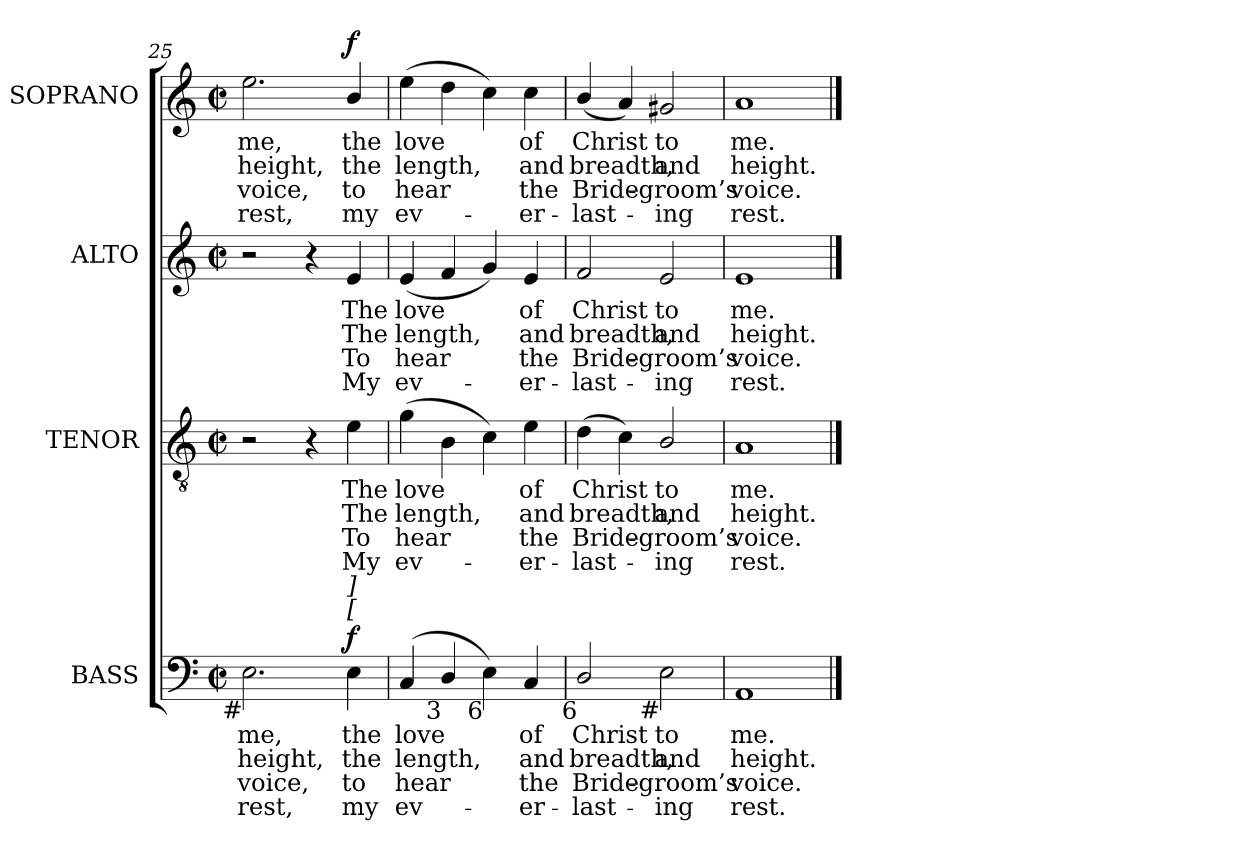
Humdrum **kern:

**kern	**text	**text	**text	**text	**dynam	**kern	**text	**text	**text	**text	**kern	**text	**text	**text	**text	**kern	**text	**text	**text	**text	**dynam
*part4	*part4	*part4	*part4	*part4	*part4	*part3	*part3	*part3	*part3	*part3	*part2	*part2	*part2	*part2	*part2	*part1	*part1	*part1	*part1	*part1	*part1
*staff4	*staff4	*staff4	*staff4	*staff4	*staff4	*staff3	*staff3	*staff3	*staff3	*staff3	*staff2	*staff2	*staff2	*staff2	*staff2	*staff1	*staff1	*staff1	*staff1	*staff1	*staff1
*I"BASS	*	*	*	*	*	*I"TENOR	*	*	*	*	*I"ALTO	*	*	*	*	*I"SOPRANO	*	*	*	*	*
*I'B.	*	*	*	*	*	*I'T.	*	*	*	*	*I'A.	*	*	*	*	*I'S.	*	*	*	*	*
*clefF4	*	*	*	*	*	*clefGv2	*	*	*	*	*clefG2	*	*	*	*	*clefG2	*	*	*	*	*
*	*	*	*	*	*	*ITrd7c12	*	*	*	*	*	*	*	*	*	*	*	*	*	*	*
*k[]	*	*	*	*	*	*k[]	*	*	*	*	*k[]	*	*	*	*	*k[]	*	*	*	*	*
*a:	*	*	*	*	*	*a:	*	*	*	*	*a:	*	*	*	*	*a:	*	*	*	*	*
*M2/2	*	*	*	*	*	*M2/2	*	*	*	*	*M2/2	*	*	*	*	*M2/2	*	*	*	*	*
*met(c|)	*	*	*	*	*	*met(c|)	*	*	*	*	*met(c|)	*	*	*	*	*met(c|)	*	*	*	*	*
=25	=25	=25	=25	=25	=25	=25	=25	=25	=25	=25	=25	=25	=25	=25	=25	=25	=25	=25	=25	=25	=25
!	!LO:LY:b:color=#000000	!LO:LY:b:color=#000000	!LO:LY:b:color=#000000	!LO:LY:b:color=#000000	!	!	!	!	!	!	!	!	!	!	!	!	!	!	!	!	!
!LO:TX:b:rj:t=#	!	!	!	!	!	!	!	!	!	!	!	!	!	!	!	!	!	!	!	!	!
!	!	!	!	!	!	!	!	!	!	!	!	!	!	!	!	!	!LO:LY:b:color=#000000	!LO:LY:b:color=#000000	!LO:LY:b:color=#000000	!LO:LY:b:color=#000000	!
2.Ei\	me,	height,	voice,	rest,	.	2r	.	.	.	.	2r	.	.	.	.	2.eei\	me,	height,	voice,	rest,	.
.	.	.	.	.	.	4r	.	.	.	.	4r	.	.	.	.	.	.	.	.	.	.
!	!LO:LY:b:color=#000000	!LO:LY:b:color=#000000	!LO:LY:b:color=#000000	!LO:LY:b:color=#000000	!	!	!	!	!	!	!	!	!	!	!	!	!	!	!	!	!
!	!	!	!	!	!	!	!LO:LY:b:color=#000000	!LO:LY:b:color=#000000	!LO:LY:b:color=#000000	!LO:LY:b:color=#000000	!	!	!	!	!	!	!	!	!	!	!
!	!	!	!	!	!	!	!	!	!	!	!	!LO:LY:b:color=#000000	!LO:LY:b:color=#000000	!LO:LY:b:color=#000000	!LO:LY:b:color=#000000	!	!	!	!	!	!
!LO:TX:a:i:t=[	!	!	!	!	!	!	!	!	!	!	!	!	!	!	!	!	!	!	!	!	!
!LO:TX:a:i:t=]	!	!	!	!	!	!	!	!	!	!	!	!	!	!	!	!	!	!	!	!	!
!	!	!	!	!	!	!	!	!	!	!	!	!	!	!	!	!	!LO:LY:b:color=#000000	!LO:LY:b:color=#000000	!LO:LY:b:color=#000000	!LO:LY:b:color=#000000	!
4Ei\	the	the	to	my	f	4Ei\	The	The	To	My	4ei/	The	The	To	My	4bi/	the	the	to	my	f
=26	=26	=26	=26	=26	=26	=26	=26	=26	=26	=26	=26	=26	=26	=26	=26	=26	=26	=26	=26	=26	=26
!	!LO:LY:b:color=#000000	!LO:LY:b:color=#000000	!LO:LY:b:color=#000000	!LO:LY:b:color=#000000	!	!	!	!	!	!	!	!	!	!	!	!	!	!	!	!	!
!	!	!	!	!	!	!	!LO:LY:b:color=#000000	!LO:LY:b:color=#000000	!LO:LY:b:color=#000000	!LO:LY:b:color=#000000	!	!	!	!	!	!	!	!	!	!	!
!	!	!	!	!	!	!	!	!	!	!	!	!LO:LY:b:color=#000000	!LO:LY:b:color=#000000	!LO:LY:b:color=#000000	!LO:LY:b:color=#000000	!	!	!	!	!	!
!	!	!	!	!	!	!	!	!	!	!	!	!	!	!	!	!	!LO:LY:b:color=#000000	!LO:LY:b:color=#000000	!LO:LY:b:color=#000000	!LO:LY:b:color=#000000	!
(4Ci/	love	length,	hear	ev-	.	(4Gi\	love	length,	hear	ev-	(4ei/	love	length,	hear	ev-	(4eei\	love	length,	hear	ev-	.
!LO:TX:b:rj:t=3	!	!	!	!	!	!	!	!	!	!	!	!	!	!	!	!	!	!	!	!	!
4Di/	.	.	.	.	.	4BBi\	.	.	.	.	4fi/	.	.	.	.	4ddi\	.	.	.	.	.
!LO:TX:b:rj:t=6	!	!	!	!	!	!	!	!	!	!	!	!	!	!	!	!	!	!	!	!	!
4Ei\)	.	.	.	.	.	4Ci\)	.	.	.	.	4gi/)	.	.	.	.	4cci\)	.	.	.	.	.
!	!LO:LY:b:color=#000000	!LO:LY:b:color=#000000	!LO:LY:b:color=#000000	!LO:LY:b:color=#000000	!	!	!	!	!	!	!	!	!	!	!	!	!	!	!	!	!
!	!	!	!	!	!	!	!LO:LY:b:color=#000000	!LO:LY:b:color=#000000	!LO:LY:b:color=#000000	!LO:LY:b:color=#000000	!	!	!	!	!	!	!	!	!	!	!
!	!	!	!	!	!	!	!	!	!	!	!	!LO:LY:b:color=#000000	!LO:LY:b:color=#000000	!LO:LY:b:color=#000000	!LO:LY:b:color=#000000	!	!	!	!	!	!
!	!	!	!	!	!	!	!	!	!	!	!	!	!	!	!	!	!LO:LY:b:color=#000000	!LO:LY:b:color=#000000	!LO:LY:b:color=#000000	!LO:LY:b:color=#000000	!
4Ci/	of	and	-the	er-	.	4Ei\	of	and	-the	er-	4ei/	of	and	-the	er-	4cci\	of	and	-the	er-	.
=27	=27	=27	=27	=27	=27	=27	=27	=27	=27	=27	=27	=27	=27	=27	=27	=27	=27	=27	=27	=27	=27
!	!LO:LY:b:color=#000000	!LO:LY:b:color=#000000	!LO:LY:b:color=#000000	!LO:LY:b:color=#000000	!	!	!	!	!	!	!	!	!	!	!	!	!	!	!	!	!
!	!	!	!	!	!	!	!LO:LY:b:color=#000000	!LO:LY:b:color=#000000	!LO:LY:b:color=#000000	!LO:LY:b:color=#000000	!	!	!	!	!	!	!	!	!	!	!
!	!	!	!	!	!	!	!	!	!	!	!	!LO:LY:b:color=#000000	!LO:LY:b:color=#000000	!LO:LY:b:color=#000000	!LO:LY:b:color=#000000	!	!	!	!	!	!
!LO:TX:b:rj:t=6	!	!	!	!	!	!	!	!	!	!	!	!	!	!	!	!	!	!	!	!	!
!	!	!	!	!	!	!	!	!	!	!	!	!	!	!	!	!	!LO:LY:b:color=#000000	!LO:LY:b:color=#000000	!LO:LY:b:color=#000000	!LO:LY:b:color=#000000	!
2Di/	Christ	breadth,	-Bride-	-last-	.	(4Di\	Christ	breadth,	-Bride-	-last-	2fi/	Christ	breadth,	-Bride-	-last-	(4bi/	Christ	breadth,	-Bride-	-last-	.
.	.	.	.	.	.	4Ci\)	.	.	.	.	.	.	.	.	.	4ai/)	.	.	.	.	.
!	!LO:LY:b:color=#000000	!LO:LY:b:color=#000000	!LO:LY:b:color=#000000	!LO:LY:b:color=#000000	!	!	!	!	!	!	!	!	!	!	!	!	!	!	!	!	!
!	!	!	!	!	!	!	!LO:LY:b:color=#000000	!LO:LY:b:color=#000000	!LO:LY:b:color=#000000	!LO:LY:b:color=#000000	!	!	!	!	!	!	!	!	!	!	!
!	!	!	!	!	!	!	!	!	!	!	!	!LO:LY:b:color=#000000	!LO:LY:b:color=#000000	!LO:LY:b:color=#000000	!LO:LY:b:color=#000000	!	!	!	!	!	!
!LO:TX:b:rj:t=#	!	!	!	!	!	!	!	!	!	!	!	!	!	!	!	!	!	!	!	!	!
!	!	!	!	!	!	!	!	!	!	!	!	!	!	!	!	!	!LO:LY:b:color=#000000	!LO:LY:b:color=#000000	!LO:LY:b:color=#000000	!LO:LY:b:color=#000000	!
2Ei\	to	and	-groom’s	ing	.	2BBi/	to	and	-groom’s	ing	2ei/	to	and	-groom’s	ing	2g#Xi/	to	and	-groom’s	ing	.
=28	=28	=28	=28	=28	=28	=28	=28	=28	=28	=28	=28	=28	=28	=28	=28	=28	=28	=28	=28	=28	=28
!	!LO:LY:b:color=#000000	!LO:LY:b:color=#000000	!LO:LY:b:color=#000000	!LO:LY:b:color=#000000	!	!	!	!	!	!	!	!	!	!	!	!	!	!	!	!	!
!	!	!	!	!	!	!	!LO:LY:b:color=#000000	!LO:LY:b:color=#000000	!LO:LY:b:color=#000000	!LO:LY:b:color=#000000	!	!	!	!	!	!	!	!	!	!	!
!	!	!	!	!	!	!	!	!	!	!	!	!LO:LY:b:color=#000000	!LO:LY:b:color=#000000	!LO:LY:b:color=#000000	!LO:LY:b:color=#000000	!	!	!	!	!	!
!	!	!	!	!	!	!	!	!	!	!	!	!	!	!	!	!	!LO:LY:b:color=#000000	!LO:LY:b:color=#000000	!LO:LY:b:color=#000000	!LO:LY:b:color=#000000	!
1AAi	me.	height.	voice.	rest.	.	1AAi	me.	height.	voice.	rest.	1ei	me.	height.	voice.	rest.	1ai	me.	height.	voice.	rest.	.
==	==	==	==	==	==	==	==	==	==	==	==	==	==	==	==	==	==	==	==	==	==
*-	*-	*-	*-	*-	*-	*-	*-	*-	*-	*-	*-	*-	*-	*-	*-	*-	*-	*-	*-	*-	*-
